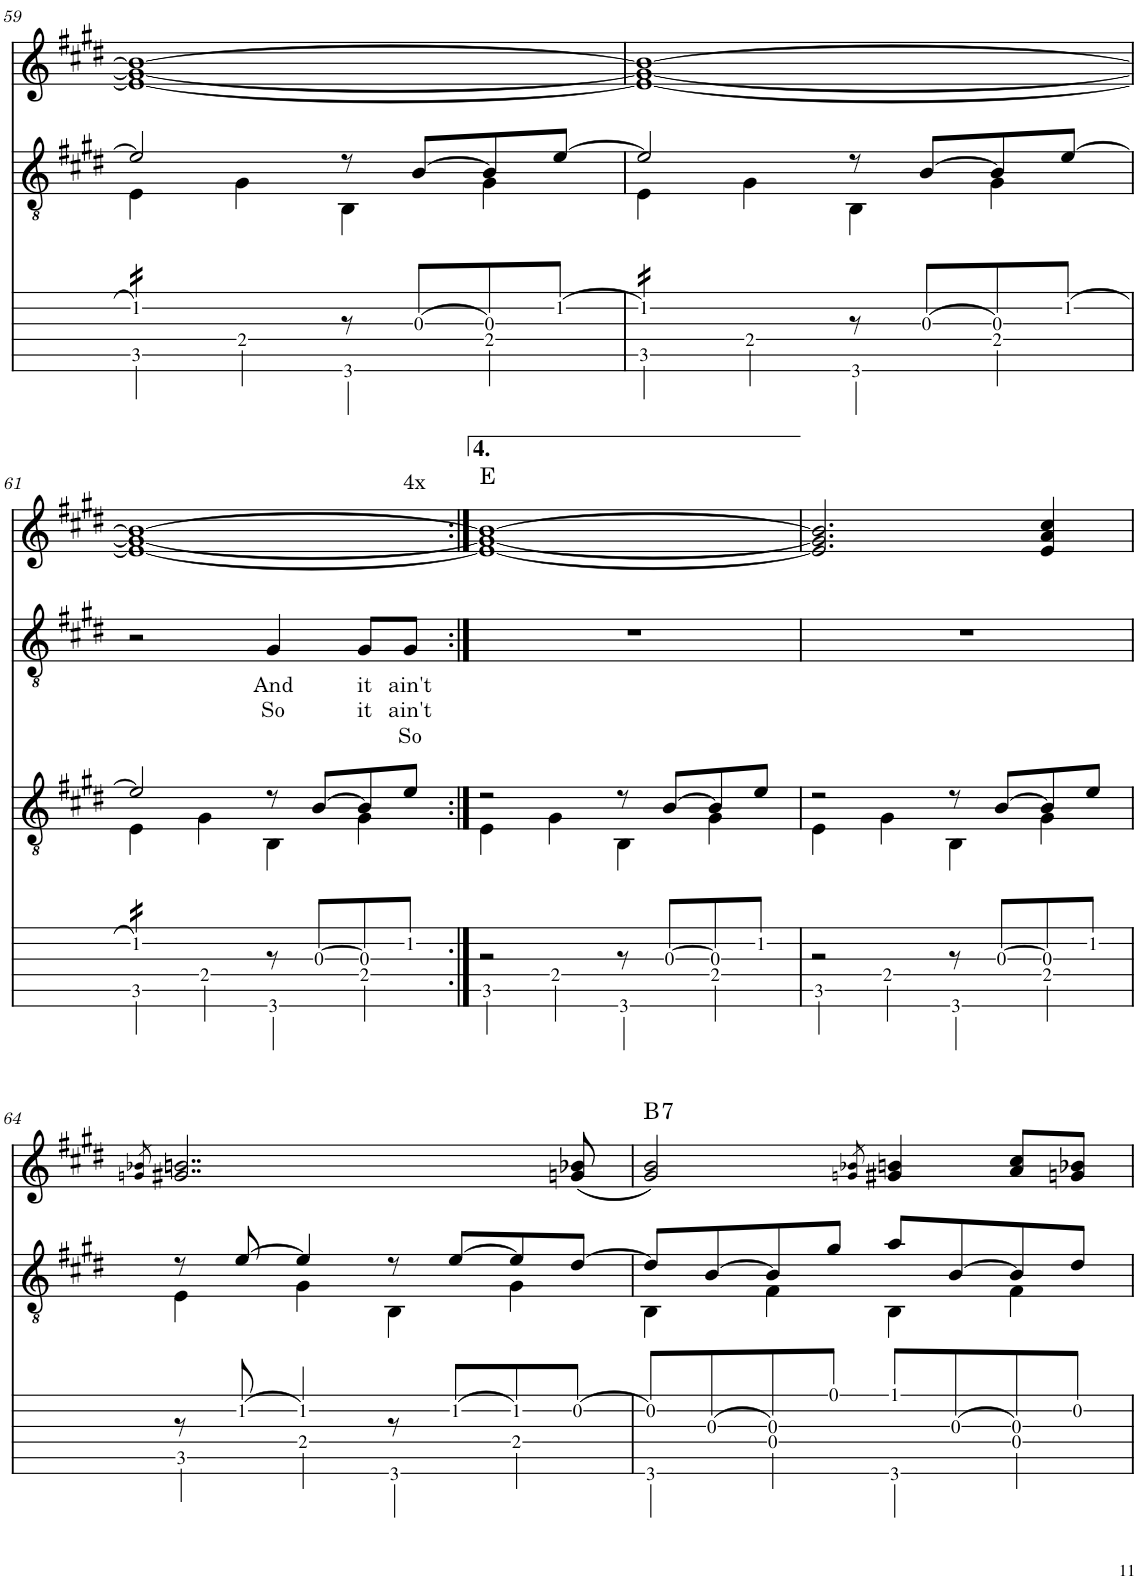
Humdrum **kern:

**kern	**kern	**kern	**text	**text	**text	**kern	**harte
*part3	*part3	*part2	*part2	*part2	*part2	*part1	*part1
*staff4	*staff3	*staff2	*staff2	*staff2	*staff2	*staff1	*
*I"Classical Guitar	*	*I"Classical Guitar 2	*	*	*	*I"La Armonica diatonica 10-fori	*
!!LO:PB:g=z
*	*clefGv2	*clefGv2	*	*	*	*clefG2	*
*k[f#c#g#d#]	*k[f#c#g#d#]	*k[f#c#g#d#]	*	*	*	*k[f#c#g#d#]	*
*M4/4	*M4/4	*M4/4	*	*	*	*M4/4	*
=59	=59	=59	=59	=59	=59	=59	=59
*^	*^	*	*	*	*	*	*
2e/]	4E\	2e/]	4E\	1r	.	.	.	1e_ 1g#_ 1b_	.
.	4G#\	.	4G#\	.	.	.	.	.	.
8r	4BB\	8r	4BB\	.	.	.	.	.	.
[8B/L	.	[8B/L	.	.	.	.	.	.	.
8B/]	4G#\	8B/]	4G#\	.	.	.	.	.	.
[8e/J	.	[8e/J	.	.	.	.	.	.	.
=60	=60	=60	=60	=60	=60	=60	=60	=60	=60
2e/]	4E\	2e/]	4E\	1r	.	.	.	1e_ 1g#_ 1b_	.
.	4G#\	.	4G#\	.	.	.	.	.	.
8r	4BB\	8r	4BB\	.	.	.	.	.	.
[8B/L	.	[8B/L	.	.	.	.	.	.	.
8B/]	4G#\	8B/]	4G#\	.	.	.	.	.	.
[8e/J	.	[8e/J	.	.	.	.	.	.	.
!!LO:LB:g=z
=61	=61	=61	=61	=61	=61	=61	=61	=61	=61
*	*	*	*	*	*	*	*	*^	*
2e/]	4E\	2e/]	4E\	2r	.	.	.	1e_ 1g#_ 1b_	2..ryy	.
.	4G#\	.	4G#\	.	.	.	.	.	.	.
!	!	!	!	!	!LO:LY:b	!LO:LY:b	!	!	!	!
8r	4BB\	8r	4BB\	4G#/	And	So	.	.	.	.
[8B/L	.	[8B/L	.	.	.	.	.	.	.	.
!	!	!	!	!	!LO:LY:b	!LO:LY:b	!	!	!	!
8B/]	4G#\	8B/]	4G#\	8G#/L	it	it	.	.	.	.
!	!	!	!	!	!	!	!	!	!LO:TX:a:t=4x	!
!	!	!	!	!	!LO:LY:b	!LO:LY:b	!LO:LY:b	!	!	!
8e/J	.	8e/J	.	8G#/J	ain't	ain't	So	.	8ryy	.
*	*	*	*	*	*	*	*	*v	*v	*
=62:|!	=62:|!	=62:|!	=62:|!	=62:|!	=62:|!	=62:|!	=62:|!	=62:|!	=62:|!
2r	4E\	2r	4E\	1r	.	.	.	1e_ 1g#_ 1b_	E:maj
.	4G#\	.	4G#\	.	.	.	.	.	.
8r	4BB\	8r	4BB\	.	.	.	.	.	.
[8B/L	.	[8B/L	.	.	.	.	.	.	.
8B/]	4G#\	8B/]	4G#\	.	.	.	.	.	.
8e/J	.	8e/J	.	.	.	.	.	.	.
=63	=63	=63	=63	=63	=63	=63	=63	=63	=63
2r	4E\	2r	4E\	1r	.	.	.	2.e/] 2.g#/] 2.b/]	.
.	4G#\	.	4G#\	.	.	.	.	.	.
8r	4BB\	8r	4BB\	.	.	.	.	.	.
[8B/L	.	[8B/L	.	.	.	.	.	.	.
8B/]	4G#\	8B/]	4G#\	.	.	.	.	4e/ 4a/ 4cc#/	.
8e/J	.	8e/J	.	.	.	.	.	.	.
!!LO:LB:g=z
=64	=64	=64	=64	=64	=64	=64	=64	=64	=64
.	.	.	.	.	.	.	.	8qgn/ 8qb-X/	.
8r	4E\	8r	4E\	1r	.	.	.	2..g#X/ 2..bn/	.
[8e/	.	[8e/	.	.	.	.	.	.	.
4e/]	4G#\	4e/]	4G#\	.	.	.	.	.	.
8r	4BB\	8r	4BB\	.	.	.	.	.	.
[8e/L	.	[8e/L	.	.	.	.	.	.	.
8e/]	4G#\	8e/]	4G#\	.	.	.	.	.	.
[8d#/J	.	[8d#/J	.	.	.	.	.	(8gn/ 8b-X/	.
=65	=65	=65	=65	=65	=65	=65	=65	=65	=65
!	!	!	!	!	!	!	!	!	!LO:H:kt=7
8d#/L]	4BB\	8d#/L]	4BB\	1r	.	.	.	2g#/ 2b/)	B:7
[8B/	.	[8B/	.	.	.	.	.	.	.
8B/]	4F#\	8B/]	4F#\	.	.	.	.	.	.
8g#/J	.	8g#/J	.	.	.	.	.	.	.
.	.	.	.	.	.	.	.	8qgn/ 8qb-X/	.
8a/L	4BB\	8a/L	4BB\	.	.	.	.	4g#X/ 4bn/	.
[8B/	.	[8B/	.	.	.	.	.	.	.
8B/]	4F#\	8B/]	4F#\	.	.	.	.	8a/ 8cc#/L	.
8d#/J	.	8d#/J	.	.	.	.	.	8gn/ 8b-X/J	.
*v	*v	*	*	*	*	*	*	*	*
*	*v	*v	*	*	*	*	*	*
=	=	=	=	=	=	=	=
*-	*-	*-	*-	*-	*-	*-	*-
